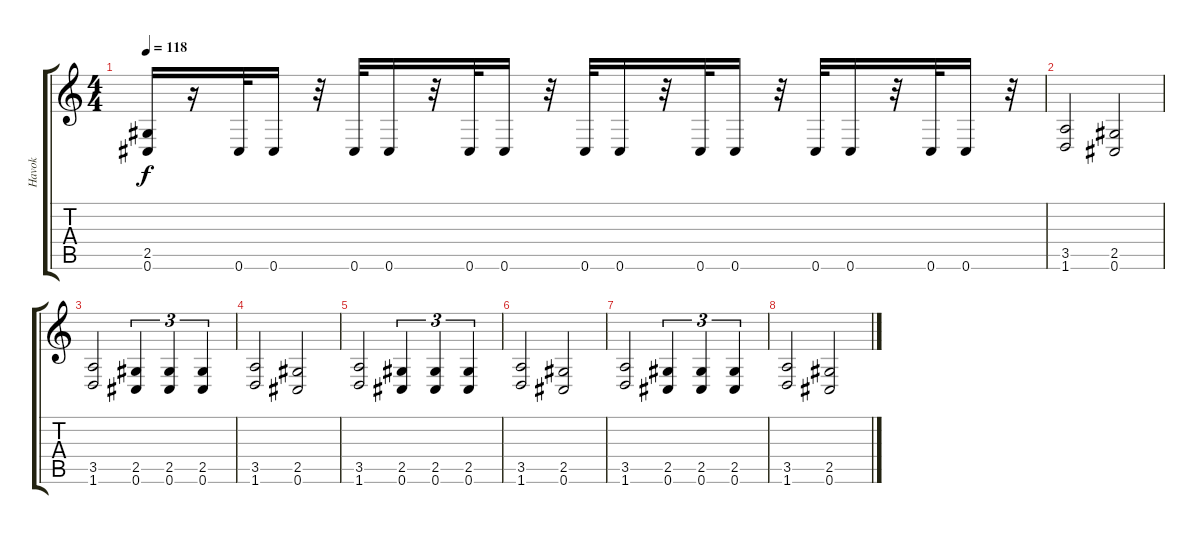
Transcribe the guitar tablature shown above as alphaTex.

\track ("Havok" "Havok") {instrument distortionguitar}
\staff {score tabs}
\tuning (Db4 Ab3 E3 B2 Gb2 Db2) {hide}
\ts (4 4)
\tempo 118
\clef g2
\ks c
(2.5 0.6).16{dy f} r.16 0.6.32 0.6.16 r.32 0.6.32 0.6.16 r.32 0.6.32 0.6.16 r.32 0.6.32 0.6.16 r.32 0.6.32 0.6.16 r.32 0.6.32 0.6.16 r.32 0.6.32 0.6.16 r.32 |
(3.5 1.6).2 (2.5 0.6).2 |
(3.5 1.6).2 (2.5 0.6).4{tu (3 2)} (2.5 0.6).4{tu (3 2)} (2.5 0.6).4{tu (3 2)} |
(3.5 1.6).2 (2.5 0.6).2 |
(3.5 1.6).2 (2.5 0.6).4{tu (3 2)} (2.5 0.6).4{tu (3 2)} (2.5 0.6).4{tu (3 2)} |
(3.5 1.6).2 (2.5 0.6).2 |
(3.5 1.6).2 (2.5 0.6).4{tu (3 2)} (2.5 0.6).4{tu (3 2)} (2.5 0.6).4{tu (3 2)} |
(3.5 1.6).2 (2.5 0.6).2
